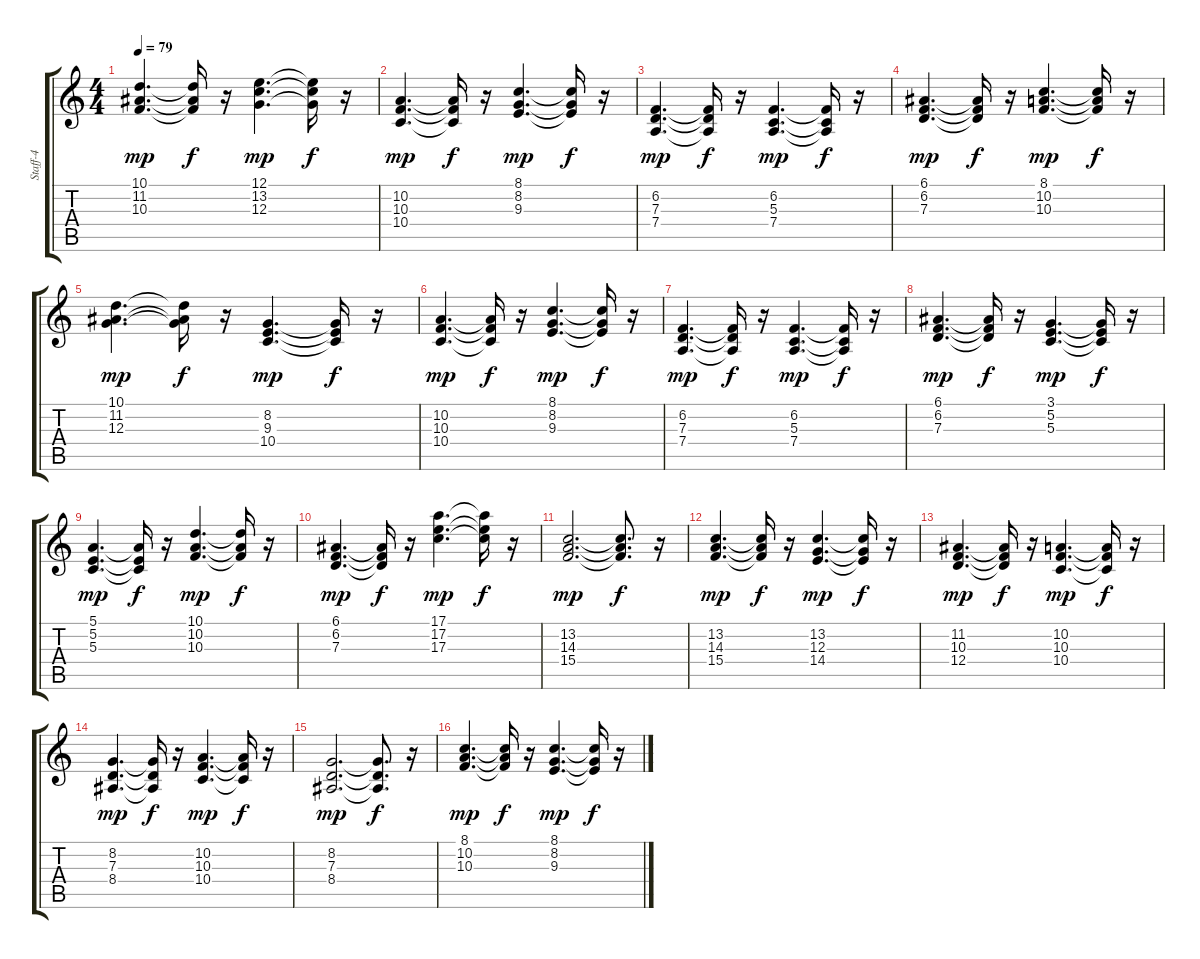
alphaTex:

\track ("Staff-4" "Staff-4") {instrument stringensemble2}
\staff {score tabs}
\tuning (E4 B3 G3 D3 A2 E2) {hide}
\ts (4 4)
\tempo 79
\clef g2
\ks c
(10.1 11.2 10.3).4{d dy mp} (10.1{t} 11.2{t} 10.3{t}).16{dy f} r.16 (12.1 13.2 12.3).4{d dy mp} (12.1{t} 13.2{t} 12.3{t}).16{dy f} r.16 |
(10.2 10.3 10.4).4{d dy mp} (10.2{t} 10.3{t} 10.4{t}).16{dy f} r.16 (8.1 8.2 9.3).4{d dy mp} (8.1{t} 8.2{t} 9.3{t}).16{dy f} r.16 |
(6.2 7.3 7.4).4{d dy mp} (6.2{t} 7.3{t} 7.4{t}).16{dy f} r.16 (6.2 5.3 7.4).4{d dy mp} (6.2{t} 5.3{t} 7.4{t}).16{dy f} r.16 |
(6.1 6.2 7.3).4{d dy mp} (6.1{t} 6.2{t} 7.3{t}).16{dy f} r.16 (8.1 10.2 10.3).4{d dy mp} (8.1{t} 10.2{t} 10.3{t}).16{dy f} r.16 |
(10.1 11.2 12.3).4{d dy mp} (10.1{t} 11.2{t} 12.3{t}).16{dy f} r.16 (8.2 9.3 10.4).4{d dy mp} (8.2{t} 9.3{t} 10.4{t}).16{dy f} r.16 |
(10.2 10.3 10.4).4{d dy mp} (10.2{t} 10.3{t} 10.4{t}).16{dy f} r.16 (8.1 8.2 9.3).4{d dy mp} (8.1{t} 8.2{t} 9.3{t}).16{dy f} r.16 |
(6.2 7.3 7.4).4{d dy mp} (6.2{t} 7.3{t} 7.4{t}).16{dy f} r.16 (6.2 5.3 7.4).4{d dy mp} (6.2{t} 5.3{t} 7.4{t}).16{dy f} r.16 |
(6.1 6.2 7.3).4{d dy mp} (6.1{t} 6.2{t} 7.3{t}).16{dy f} r.16 (3.1 5.2 5.3).4{d dy mp} (3.1{t} 5.2{t} 5.3{t}).16{dy f} r.16 |
(5.1 5.2 5.3).4{d dy mp} (5.1{t} 5.2{t} 5.3{t}).16{dy f} r.16 (10.1 10.2 10.3).4{d dy mp} (10.1{t} 10.2{t} 10.3{t}).16{dy f} r.16 |
(6.1 6.2 7.3).4{d dy mp} (6.1{t} 6.2{t} 7.3{t}).16{dy f} r.16 (17.1 17.2 17.3).4{d dy mp} (17.1{t} 17.2{t} 17.3{t}).16{dy f} r.16 |
(13.2 14.3 15.4).2{d dy mp} (13.2{t} 14.3{t} 15.4{t}).8{d dy f} r.16 |
(13.2 14.3 15.4).4{d dy mp} (13.2{t} 14.3{t} 15.4{t}).16{dy f} r.16 (13.2 12.3 14.4).4{d dy mp} (13.2{t} 12.3{t} 14.4{t}).16{dy f} r.16 |
(11.2 10.3 12.4).4{d dy mp} (11.2{t} 10.3{t} 12.4{t}).16{dy f} r.16 (10.2 10.3 10.4).4{d dy mp} (10.2{t} 10.3{t} 10.4{t}).16{dy f} r.16 |
(8.2 7.3 8.4).4{d dy mp} (8.2{t} 7.3{t} 8.4{t}).16{dy f} r.16 (10.2 10.3 10.4).4{d dy mp} (10.2{t} 10.3{t} 10.4{t}).16{dy f} r.16 |
(8.2 7.3 8.4).2{d dy mp} (8.2{t} 7.3{t} 8.4{t}).8{d dy f} r.16 |
(8.1 10.2 10.3).4{d dy mp} (8.1{t} 10.2{t} 10.3{t}).16{dy f} r.16 (8.1 8.2 9.3).4{d dy mp} (8.1{t} 8.2{t} 9.3{t}).16{dy f} r.16
